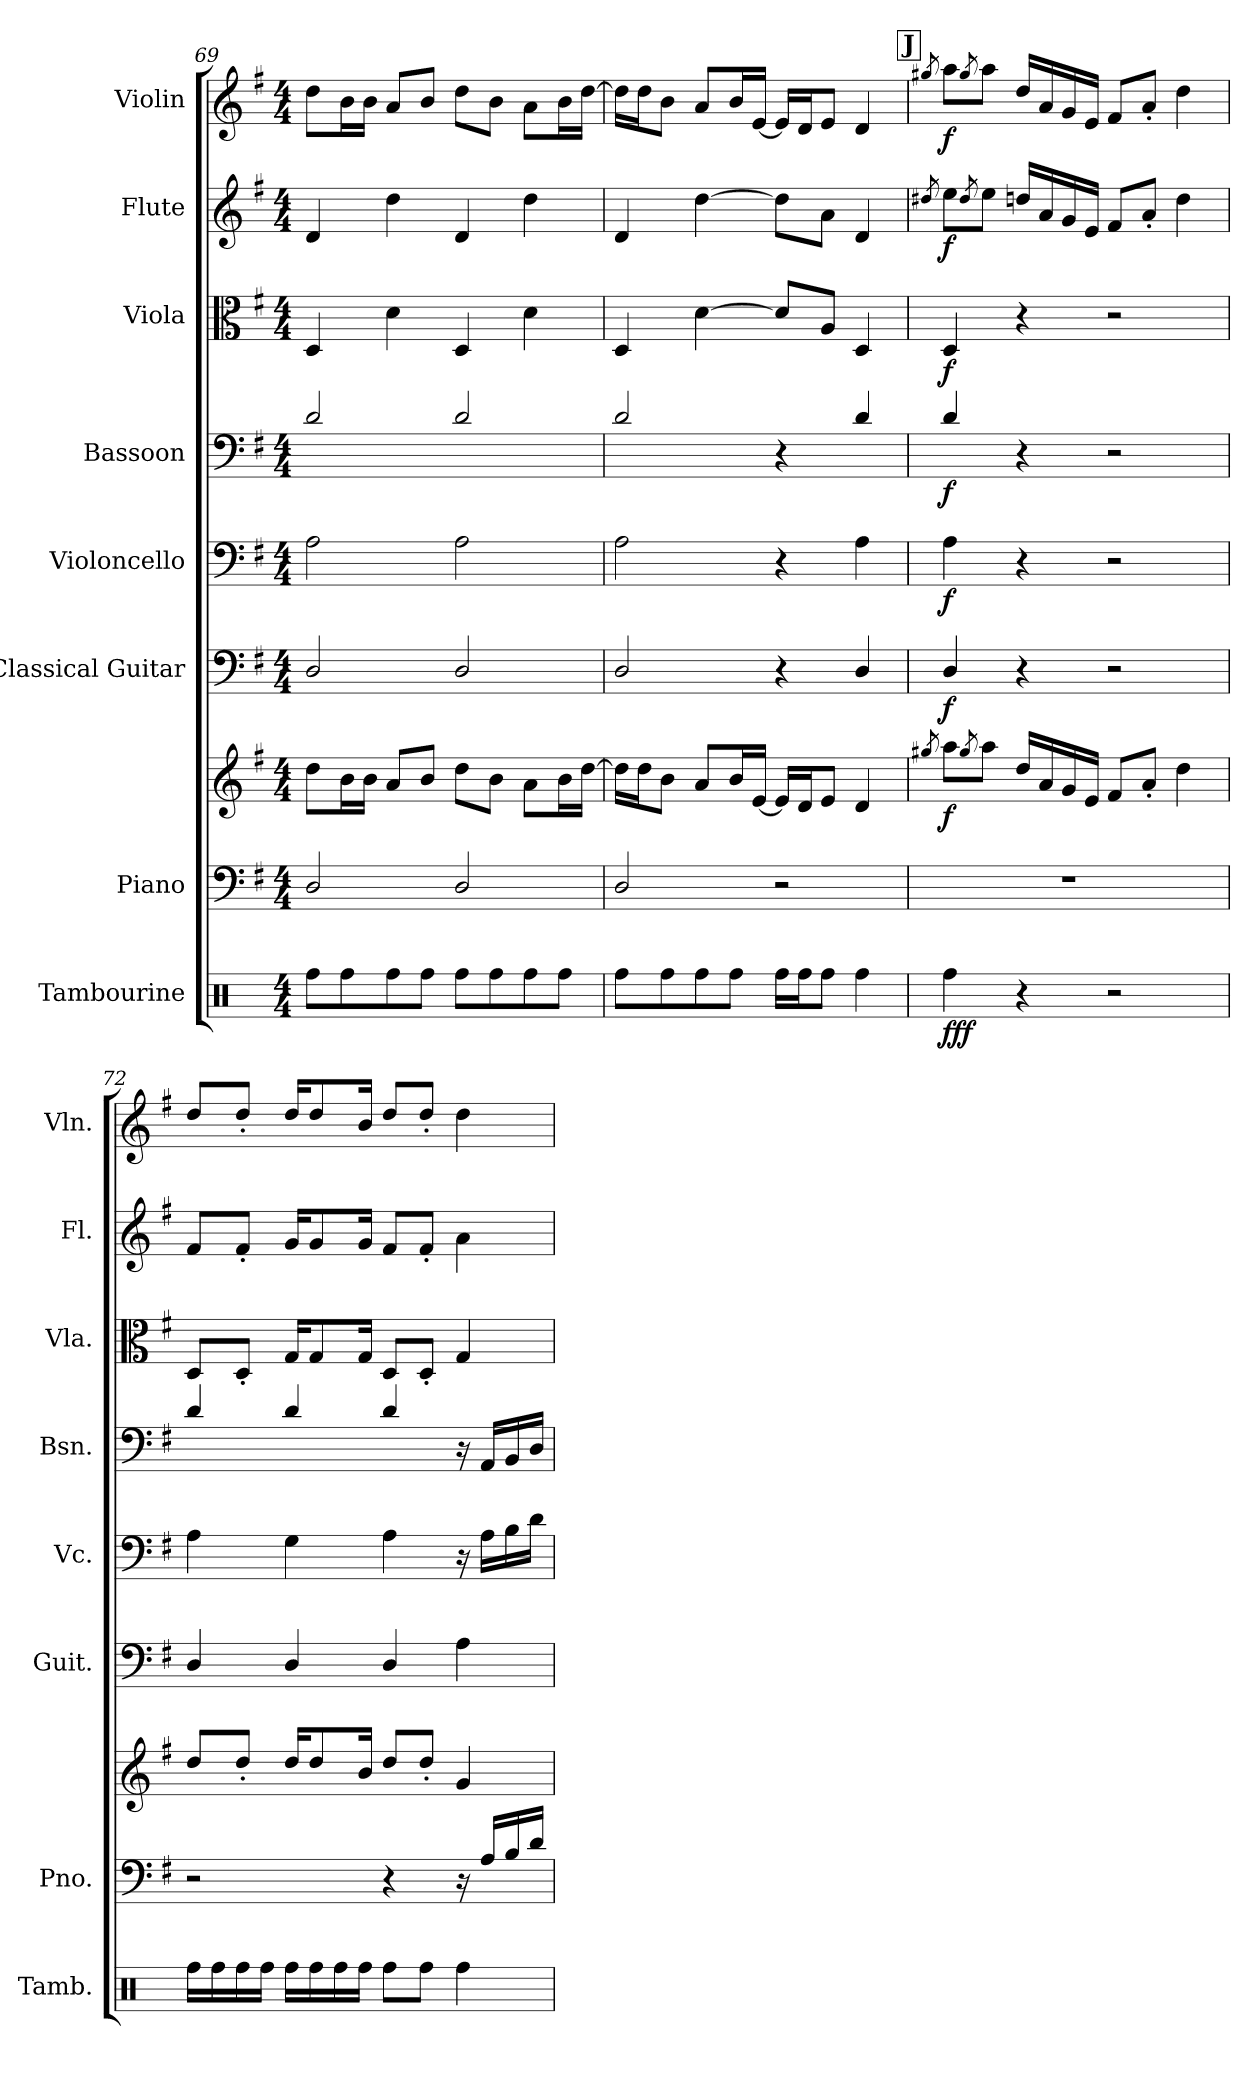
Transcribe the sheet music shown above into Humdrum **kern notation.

**kern	**dynam	**kern	**kern	**dynam	**kern	**dynam	**kern	**dynam	**kern	**dynam	**kern	**dynam	**kern	**dynam	**kern	**dynam
*part8	*part8	*part7	*part7	*part7	*part6	*part6	*part5	*part5	*part4	*part4	*part3	*part3	*part2	*part2	*part1	*part1
*staff9	*staff9	*staff8	*staff7	*staff7/8	*staff6	*staff6	*staff5	*staff5	*staff4	*staff4	*staff3	*staff3	*staff2	*staff2	*staff1	*staff1
*I"Tambourine	*	*I"Piano	*	*	*I"Classical Guitar	*	*I"Violoncello	*	*I"Bassoon	*	*I"Viola	*	*I"Flute	*	*I"Violin	*
*I'Tamb.	*	*I'Pno.	*	*	*I'Guit.	*	*I'Vc.	*	*I'Bsn.	*	*I'Vla.	*	*I'Fl.	*	*I'Vln.	*
*clefX	*	*clefF4	*clefG2	*	*clefF4	*	*clefF4	*	*clefF4	*	*clefC3	*	*clefG2	*	*clefG2	*
*k[]	*	*k[f#]	*k[f#]	*	*k[f#]	*	*k[f#]	*	*k[f#]	*	*k[f#]	*	*k[f#]	*	*k[f#]	*
*M4/4	*	*M4/4	*M4/4	*	*M4/4	*	*M4/4	*	*M4/4	*	*M4/4	*	*M4/4	*	*M4/4	*
=69	=69	=69	=69	=69	=69	=69	=69	=69	=69	=69	=69	=69	=69	=69	=69	=69
8Rff\L	.	2D/	8dd\L	.	2D/	.	2A\	.	2d/	.	4D/	.	4d/	.	8dd\L	.
8Rff\	.	.	16b\L	.	.	.	.	.	.	.	.	.	.	.	16b\L	.
.	.	.	16b\JJ	.	.	.	.	.	.	.	.	.	.	.	16b\JJ	.
8Rff\	.	.	8a/L	.	.	.	.	.	.	.	4d\	.	4dd\	.	8a/L	.
8Rff\J	.	.	8b/J	.	.	.	.	.	.	.	.	.	.	.	8b/J	.
8Rff\L	.	2D/	8dd\L	.	2D/	.	2A\	.	2d/	.	4D/	.	4d/	.	8dd\L	.
8Rff\	.	.	8b\J	.	.	.	.	.	.	.	.	.	.	.	8b\J	.
8Rff\	.	.	8a\L	.	.	.	.	.	.	.	4d\	.	4dd\	.	8a\L	.
8Rff\J	.	.	16b\L	.	.	.	.	.	.	.	.	.	.	.	16b\L	.
.	.	.	[16dd\JJ	.	.	.	.	.	.	.	.	.	.	.	[16dd\JJ	.
=70	=70	=70	=70	=70	=70	=70	=70	=70	=70	=70	=70	=70	=70	=70	=70	=70
8Rff\L	.	2D/	16dd\LL]	.	2D/	.	2A\	.	2d/	.	4D/	.	4d/	.	16dd\LL]	.
.	.	.	16dd\J	.	.	.	.	.	.	.	.	.	.	.	16dd\J	.
8Rff\	.	.	8b\J	.	.	.	.	.	.	.	.	.	.	.	8b\J	.
8Rff\	.	.	8a/L	.	.	.	.	.	.	.	[4d\	.	[4dd\	.	8a/L	.
8Rff\J	.	.	16b/L	.	.	.	.	.	.	.	.	.	.	.	16b/L	.
.	.	.	[16e/JJ	.	.	.	.	.	.	.	.	.	.	.	[16e/JJ	.
16Rff\LL	.	2r	16e/LL]	.	4r	.	4r	.	4r	.	8d/L]	.	8dd\L]	.	16e/LL]	.
16Rff\J	.	.	16d/J	.	.	.	.	.	.	.	.	.	.	.	16d/J	.
8Rff\J	.	.	8e/J	.	.	.	.	.	.	.	8A/J	.	8a\J	.	8e/J	.
4Rff\	.	.	4d/	.	4D/	.	4A\	.	4d/	.	4D/	.	4d/	.	4d/	.
!!LO:REH:place=s1:a:B:fs=14:t=J
=71	=71	=71	=71	=71	=71	=71	=71	=71	=71	=71	=71	=71	=71	=71	=71	=71
.	.	.	8qgg#X/	.	.	.	.	.	.	.	.	.	8qdd#X/	.	8qgg#X/	.
!	!LO:DY:b	!	!	!	!	!	!	!	!	!	!	!	!	!	!	!
!	!LO:DY:n=1:b	!	!	!	!	!	!	!	!	!	!	!	!	!	!	!
!	!LO:DY:n=2:b	!	!	!LO:DY:b	!	!LO:DY:b	!	!LO:DY:b	!	!LO:DY:b	!	!LO:DY:b	!	!LO:DY:b	!	!LO:DY:b
4Rff\	f f f	1r	8aa\L	f	4D/	f	4A\	f	4d/	f	4D/	f	8ee\L	f	8aa\L	f
.	.	.	8qgg#/	.	.	.	.	.	.	.	.	.	8qdd#/	.	8qgg#/	.
.	.	.	8aa\J	.	.	.	.	.	.	.	.	.	8ee\J	.	8aa\J	.
4r	.	.	16dd/LL	.	4r	.	4r	.	4r	.	4r	.	16ddn/LL	.	16dd/LL	.
.	.	.	16a/	.	.	.	.	.	.	.	.	.	16a/	.	16a/	.
.	.	.	16g/	.	.	.	.	.	.	.	.	.	16g/	.	16g/	.
.	.	.	16e/JJ	.	.	.	.	.	.	.	.	.	16e/JJ	.	16e/JJ	.
2r	.	.	8f#/L	.	2r	.	2r	.	2r	.	2r	.	8f#/L	.	8f#/L	.
.	.	.	8a'/J	.	.	.	.	.	.	.	.	.	8a'/J	.	8a'/J	.
.	.	.	4dd\	.	.	.	.	.	.	.	.	.	4dd\	.	4dd\	.
=72	=72	=72	=72	=72	=72	=72	=72	=72	=72	=72	=72	=72	=72	=72	=72	=72
16Rff\LL	.	2r	8dd/L	.	4D/	.	4A\	.	4d/	.	8D/L	.	8f#/L	.	8dd/L	.
16Rff\	.	.	.	.	.	.	.	.	.	.	.	.	.	.	.	.
16Rff\	.	.	8dd'/J	.	.	.	.	.	.	.	8D'/J	.	8f#'/J	.	8dd'/J	.
16Rff\JJ	.	.	.	.	.	.	.	.	.	.	.	.	.	.	.	.
16Rff\LL	.	.	16dd/KL	.	4D/	.	4G\	.	4d/	.	16G/KL	.	16g/KL	.	16dd/KL	.
16Rff\	.	.	8dd/	.	.	.	.	.	.	.	8G/	.	8g/	.	8dd/	.
16Rff\	.	.	.	.	.	.	.	.	.	.	.	.	.	.	.	.
16Rff\JJ	.	.	16b/Jk	.	.	.	.	.	.	.	16G/Jk	.	16g/Jk	.	16b/Jk	.
8Rff\L	.	4r	8dd/L	.	4D/	.	4A\	.	4d/	.	8D/L	.	8f#/L	.	8dd/L	.
8Rff\J	.	.	8dd'/J	.	.	.	.	.	.	.	8D'/J	.	8f#'/J	.	8dd'/J	.
4Rff\	.	16r	4g/	.	4A\	.	16r	.	16r	.	4G/	.	4a\	.	4dd\	.
.	.	16A/LL	.	.	.	.	16A\LL	.	16AA/LL	.	.	.	.	.	.	.
.	.	16B/	.	.	.	.	16B\	.	16BB/	.	.	.	.	.	.	.
.	.	16d/JJ	.	.	.	.	16d\JJ	.	16D/JJ	.	.	.	.	.	.	.
=	=	=	=	=	=	=	=	=	=	=	=	=	=	=	=	=
*-	*-	*-	*-	*-	*-	*-	*-	*-	*-	*-	*-	*-	*-	*-	*-	*-
